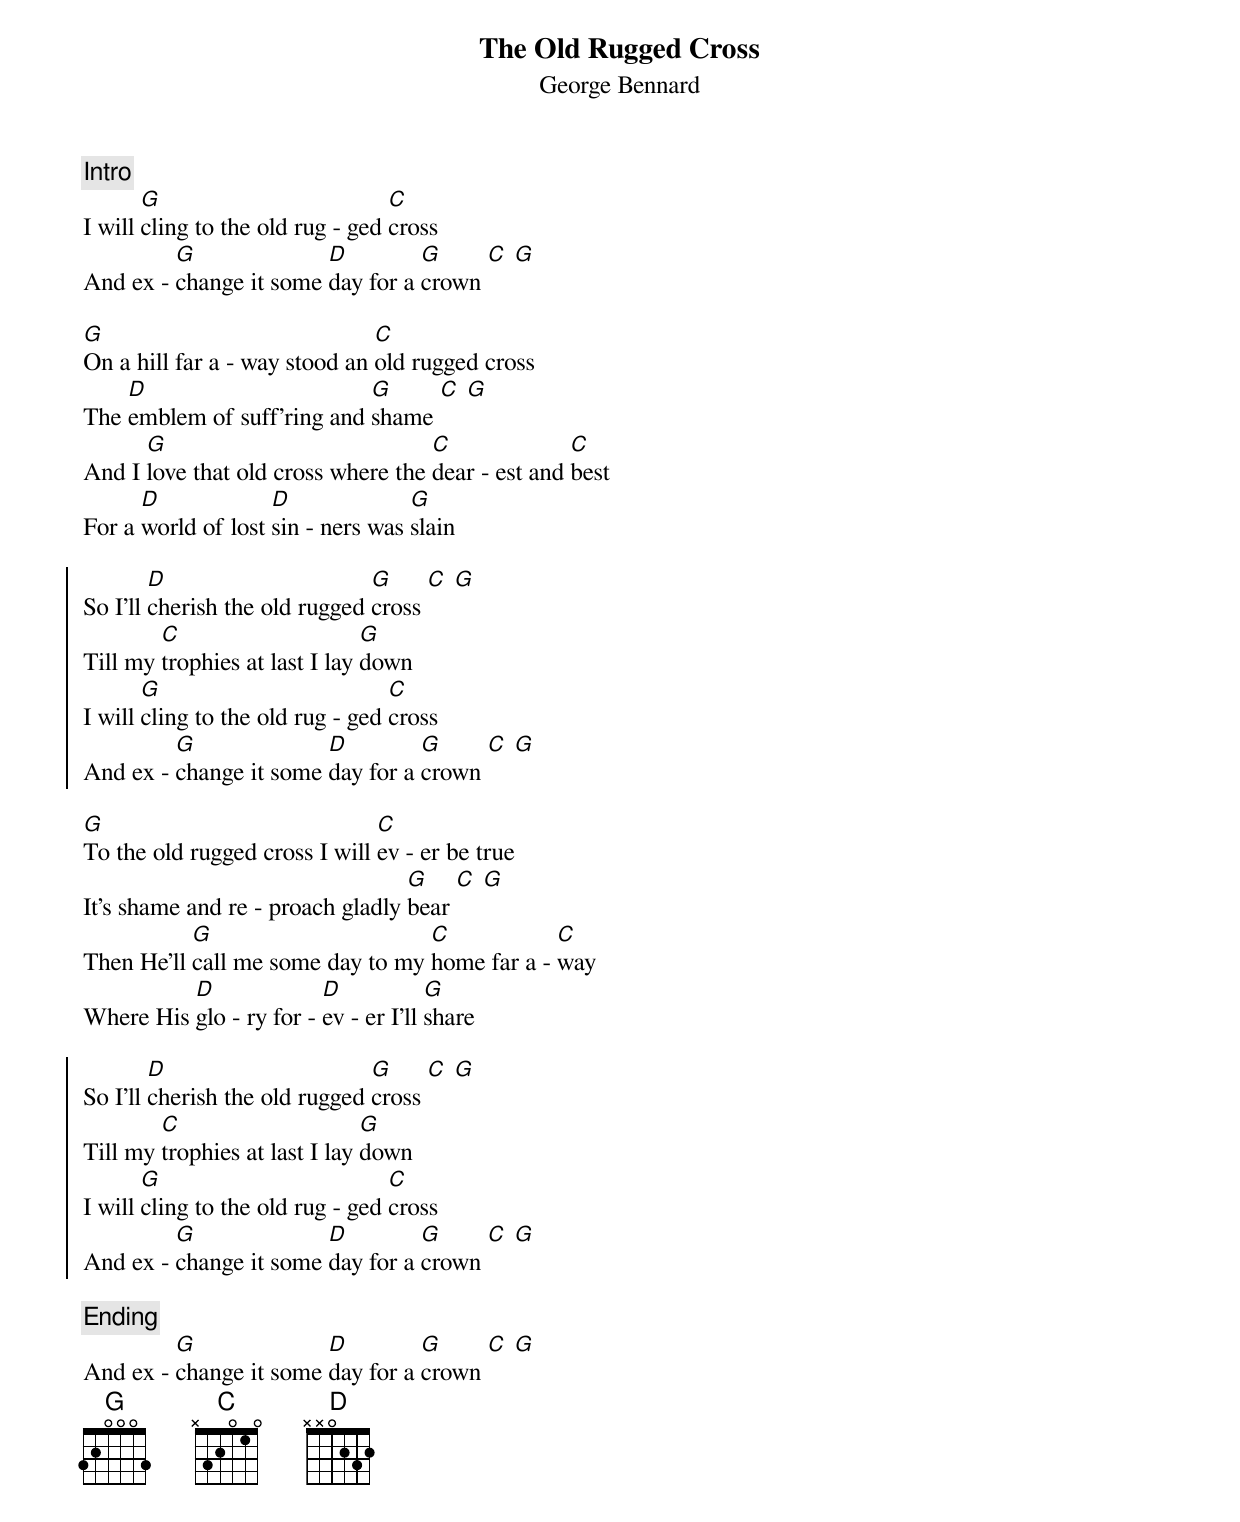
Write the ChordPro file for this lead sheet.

{title:The Old Rugged Cross}
{subtitle:George Bennard}
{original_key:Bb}
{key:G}
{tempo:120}
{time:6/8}
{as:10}

{c:Intro}
I will [G]cling to the old rug - ged [C]cross
And ex - [G]change it some [D]day for a [G]crown [C] [G]

[G]On a hill far a - way stood an [C]old rugged cross
The [D]emblem of suff'ring and [G]shame [C] [G]
And I [G]love that old cross where the [C]dear - est and [C]best
For a [D]world of lost [D]sin - ners was [G]slain

{soc}
So I'll [D]cherish the old rugged [G]cross [C] [G]
Till my [C]trophies at last I lay [G]down
I will [G]cling to the old rug - ged [C]cross
And ex - [G]change it some [D]day for a [G]crown [C] [G]
{eoc}

[G]To the old rugged cross I will [C]ev - er be true
It's shame and re - proach gladly [G]bear [C] [G]
Then He'll [G]call me some day to my [C]home far a - [C]way
Where His [D]glo - ry for - [D]ev - er I'll [G]share

{soc}
So I'll [D]cherish the old rugged [G]cross [C] [G]
Till my [C]trophies at last I lay [G]down
I will [G]cling to the old rug - ged [C]cross
And ex - [G]change it some [D]day for a [G]crown [C] [G]
{eoc}

{c:Ending}
And ex - [G]change it some [D]day for a [G]crown [C] [G]
